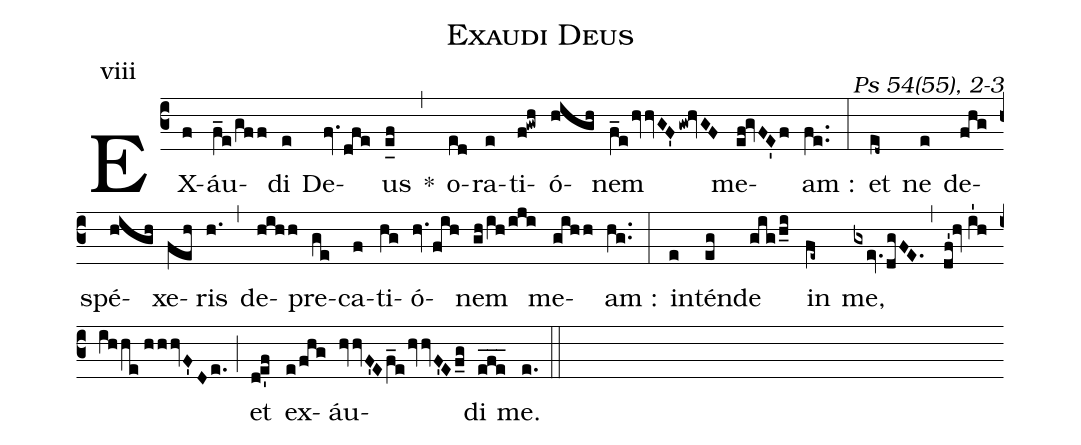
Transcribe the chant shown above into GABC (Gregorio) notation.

name:Exaudi Deus;
commentary: Ps 54(55), 2-3;
mode:viii;
%%
(c3) EX(f)áu(f_e/gff)di(e) De(fv.dfe)us(e_[uh:m]f) *(,) o(ed)ra(e)ti(f!gwh)ó(high)nem(f_ehvvGF'gw!hvGF) me(ef!gvFE'f)am :(fe..) (:) et(ed~) ne(e) de(fhg)spé(high)xe(feh)ris(h.) (,) de(hihh)pre(ge)ca(f)ti(hg)ó(hv.fih)nem(gh/ih/iji) me(gihh)am :(hg..) (:) in(e)tén(eg)de(gig/h_i) in(fe~) me,(gxev.dgFE.) (,) (df'!hv//i'1h/ihhe//hhhvF'De.) (;) et(de'f) ex(e/fhg)áu(hvvF'Ef_ehvvF'Ef_g)di(efe___) me.(e.) (::)
